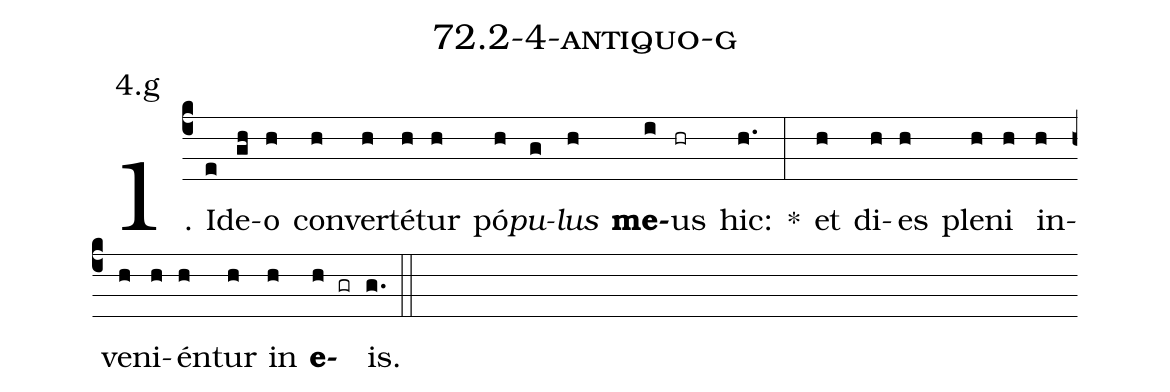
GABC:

name: 72.2-4-antiquo-g;
annotation: 4.g;
%%
(c4)1. Id(e)e(gh)o(h) con(h)ver(h)té(h)tur(h) pó(h)<i>pu</i>(g)<i>lus</i>(h) <b>me</b>(i)us(hr) hic:(h.) *(:) et(h) di(h)es(h) ple(h)ni(h) in(h)ve(h)ni(h)én(h)tur(h) in(h) <b>e</b>(h gr)is.(g.) (::)


%E(h) u(h) o(h) u(h) a(h) e.(g.) (::)
